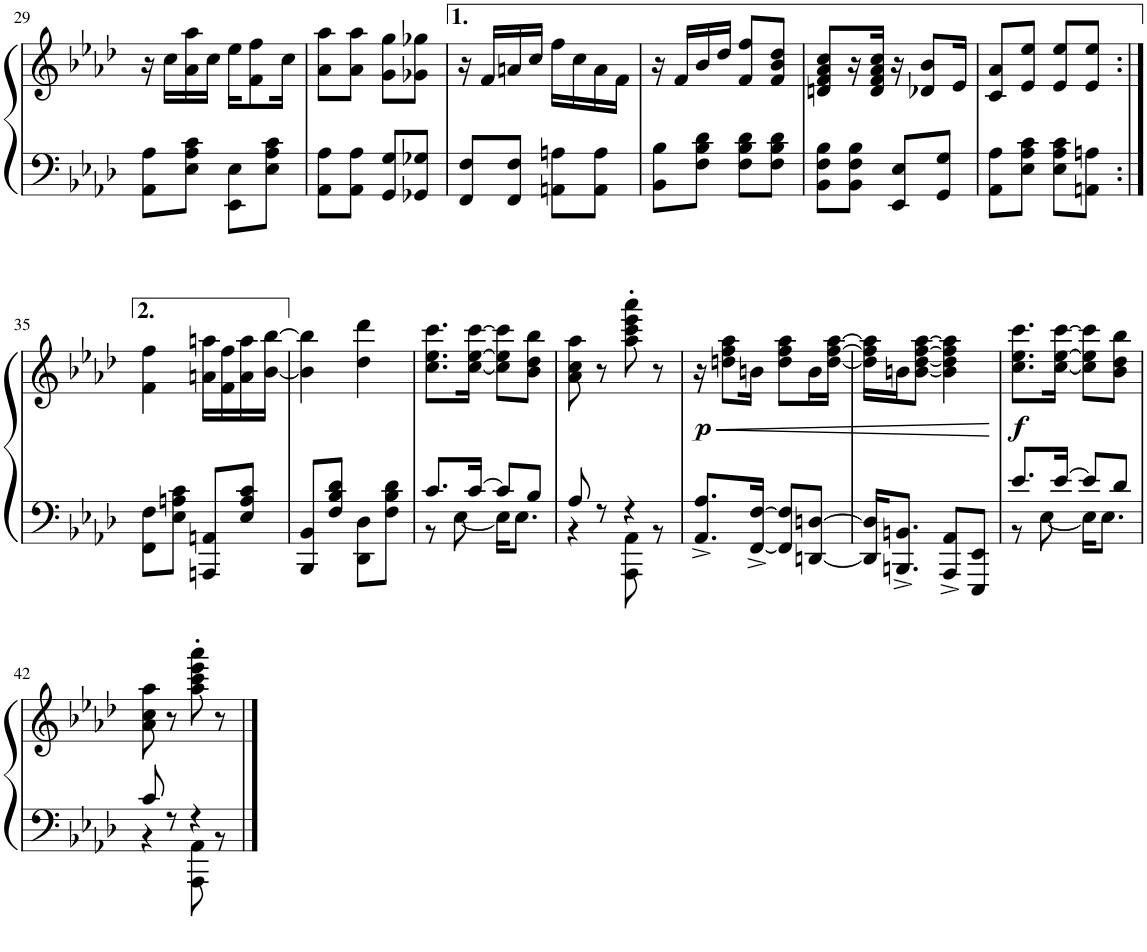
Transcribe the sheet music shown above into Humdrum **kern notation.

**kern	**kern	**dynam
*part1	*part1	*part1
*staff2	*staff1	*staff1/2
*I"Piano	*	*
*I'Pno.	*	*
!!LO:PB:g=z
*clefF4	*clefG2	*
*k[b-e-a-d-]	*k[b-e-a-d-]	*
*M2/4	*M2/4	*
=29	=29	=29
8AA-\ 8A-\L	16r	.
.	16cc\LL	.
8E-\ 8A-\ 8c\J	16a-\ 16aa-\	.
.	16cc\JJ	.
8EE-\ 8E-\L	16ee-\KL	.
.	8f\ 8ff\	.
8E-\ 8A-\ 8c\J	.	.
.	16cc\Jk	.
=30	=30	=30
8AA-\ 8A-\L	8a-\ 8aa-\L	.
8AA-\ 8A-\J	8a-\ 8aa-\J	.
8GG/ 8G/L	8g\ 8gg\L	.
8GG-X/ 8G-X/J	8g-X\ 8gg-X\J	.
=31	=31	=31
8FF/ 8F/L	16r	.
.	16f/LL	.
8FF/ 8F/J	16an/	.
.	16cc/JJ	.
8AAn\ 8An\L	16ff\LL	.
.	16cc\	.
8AA\ 8A\J	16a\	.
.	16f\JJ	.
=32	=32	=32
8BB-\ 8B-\L	16r	.
.	16f/LL	.
8F\ 8B-\ 8d-\J	16b-/	.
.	16dd-/JJ	.
8F\ 8B-\ 8d-\L	8f/ 8ff/L	.
8F\ 8B-\ 8d-\J	8f/ 8b-/ 8dd-/J	.
=33	=33	=33
8BB-\ 8F\ 8B-\L	8dn/ 8f/ 8a-/ 8cc/L	.
8BB-\ 8F\ 8B-\J	16r	.
.	16d/ 16f/ 16a-/ 16cc/JJ	.
8EE-/ 8E-/L	16r	.
.	8d-X/ 8b-/L	.
8GG/ 8G/J	.	.
.	16e-/Jk	.
=34	=34	=34
8AA-\ 8A-\L	8c/ 8a-/L	.
8E-\ 8A-\ 8c\J	8e-/ 8ee-/J	.
8E-\ 8A-\ 8c\L	8e-/ 8ee-/L	.
8AAn\ 8An\J	8e-/ 8ee-/J	.
!!LO:LB:g=z
=35:|!	=35:|!	=35:|!
8FF\ 8F\L	4f\ 4ff\	.
8E-\ 8An\ 8c\J	.	.
8AAAn/ 8AAn/L	16an\ 16aan\LL	.
.	16f\ 16ff\	.
8E-/ 8A/ 8c/J	16a\ 16aa\	.
.	[16b-\ [16bb-\JJ	.
=36	=36	=36
8BBB-/ 8BB-/L	4b-\] 4bb-\]	.
8F/ 8B-/ 8d-/J	.	.
8DD-\ 8D-\L	4dd-\ 4ddd-\	.
8F\ 8B-\ 8d-\J	.	.
=37	=37	=37
*^	*	*
8.c/L	8r	8.cc\ 8.ee-\ 8.ccc\L	.
.	[8E-\	.	.
[16c/Jk	.	[16cc\ [16ee-\ [16ccc\Jk	.
8c/L]	16E-\KL]	8cc\] 8ee-\] 8ccc\]L	.
.	8.E-\J	.	.
8B-/J	.	8b-\ 8dd-\ 8bb-\J	.
=38	=38	=38	=38
8A-/	4r	8a-\ 8cc\ 8aa-\	.
8r	.	8r	.
4r	8AAA-\ 8AA-\	8aa-\' 8ccc\' 8eee-\' 8aaa-\'	.
.	8r	8r	.
=39	=39	=39	=39
!	!	!	!LO:HP:b
!	!	!	!LO:DY:n=1:b
*v	*v	*	*
8.AA-/^ 8.A-/^L	16r	< p
.	8ddn\ 8ff\ 8aa-\L	.
[16FF/^ [16F/^Jk	16bn\Jk	.
8FF/] 8F/]L	8dd\ 8ff\ 8aa-\L	.
[8DDn/ [8Dn/J	16b\L	.
.	[16dd\ [16ff\ [16aa-\JJ	.
=40	=40	=40
16DD/] 16D/]KL	16dd\] 16ff\] 16aa-\]LL	.
8.BBBn/^ 8.BBn/^J	16bn\J	.
.	[8b\ [8ddn\ [8ff\ [8aa-\J	.
8AAA-/^ 8AA-/^L	4b\] 4dd\] 4ff\] 4aa-\]	.
8EEE-/ 8EE-/J	.	.
.	.	[
=41	=41	=41
*^	*	*
!	!	!	!LO:DY:b
8.e-/L	8r	8.cc\ 8.ee-\ 8.ccc\L	f
.	[8E-\	.	.
[16e-/Jk	.	[16cc\ [16ee-\ [16ccc\Jk	.
8e-/L]	16E-\KL]	8cc\] 8ee-\] 8ccc\]L	.
.	8.E-\J	.	.
8d-/J	.	8b-\ 8dd-\ 8bb-\J	.
!!LO:LB:g=z
=42	=42	=42	=42
8c/	4r	8a-\ 8cc\ 8aa-\	.
8r	.	8r	.
4r	8AAA-\ 8AA-\	8aa-\' 8ccc\' 8eee-\' 8aaa-\'	.
.	8r	8r	.
*v	*v	*	*
==	==	==
*-	*-	*-
